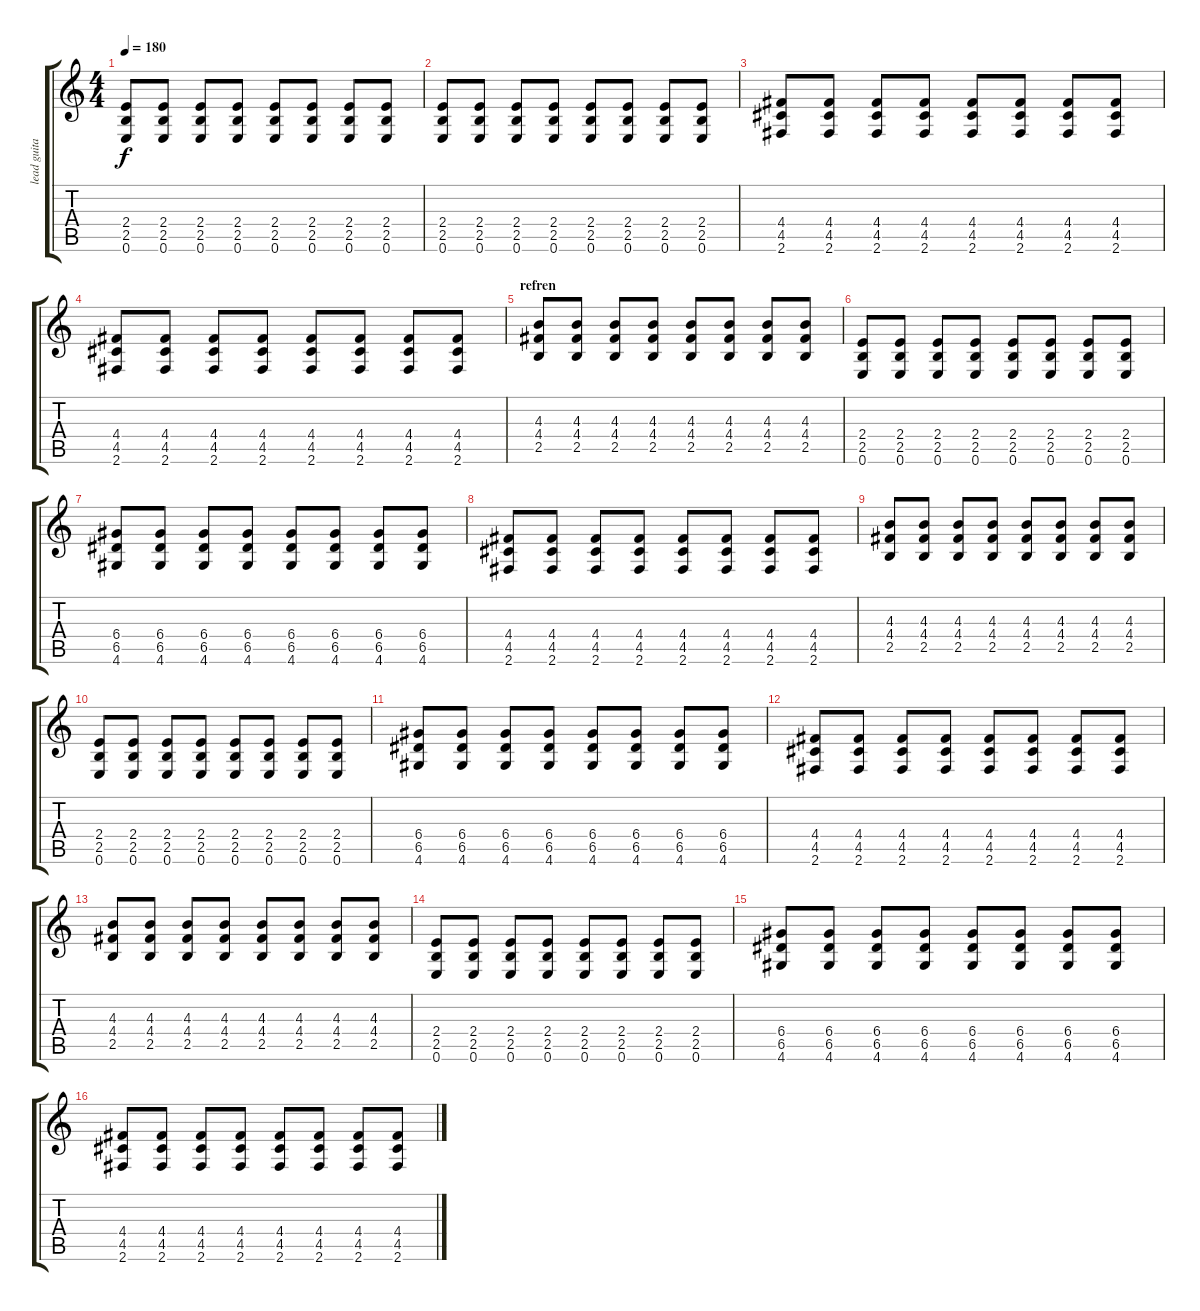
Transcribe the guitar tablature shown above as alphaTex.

\track ("lead guitar" "lead guita") {instrument overdrivenguitar}
\staff {score tabs}
\tuning (E4 B3 G3 D3 A2 E2) {hide}
\ts (4 4)
\tempo 180
\clef g2
\ks c
(2.4 2.5 0.6).8{dy f} (2.4 2.5 0.6).8 (2.4 2.5 0.6).8 (2.4 2.5 0.6).8 (2.4 2.5 0.6).8 (2.4 2.5 0.6).8 (2.4 2.5 0.6).8 (2.4 2.5 0.6).8 |
(2.4 2.5 0.6).8 (2.4 2.5 0.6).8 (2.4 2.5 0.6).8 (2.4 2.5 0.6).8 (2.4 2.5 0.6).8 (2.4 2.5 0.6).8 (2.4 2.5 0.6).8 (2.4 2.5 0.6).8 |
(4.4 4.5 2.6).8 (4.4 4.5 2.6).8 (4.4 4.5 2.6).8 (4.4 4.5 2.6).8 (4.4 4.5 2.6).8 (4.4 4.5 2.6).8 (4.4 4.5 2.6).8 (4.4 4.5 2.6).8 |
(4.4 4.5 2.6).8 (4.4 4.5 2.6).8 (4.4 4.5 2.6).8 (4.4 4.5 2.6).8 (4.4 4.5 2.6).8 (4.4 4.5 2.6).8 (4.4 4.5 2.6).8 (4.4 4.5 2.6).8 |
\section ("" "refren")
(4.3 4.4 2.5).8 (4.3 4.4 2.5).8 (4.3 4.4 2.5).8 (4.3 4.4 2.5).8 (4.3 4.4 2.5).8 (4.3 4.4 2.5).8 (4.3 4.4 2.5).8 (4.3 4.4 2.5).8 |
(2.4 2.5 0.6).8 (2.4 2.5 0.6).8 (2.4 2.5 0.6).8 (2.4 2.5 0.6).8 (2.4 2.5 0.6).8 (2.4 2.5 0.6).8 (2.4 2.5 0.6).8 (2.4 2.5 0.6).8 |
(6.4 6.5 4.6).8 (6.4 6.5 4.6).8 (6.4 6.5 4.6).8 (6.4 6.5 4.6).8 (6.4 6.5 4.6).8 (6.4 6.5 4.6).8 (6.4 6.5 4.6).8 (6.4 6.5 4.6).8 |
(4.4 4.5 2.6).8 (4.4 4.5 2.6).8 (4.4 4.5 2.6).8 (4.4 4.5 2.6).8 (4.4 4.5 2.6).8 (4.4 4.5 2.6).8 (4.4 4.5 2.6).8 (4.4 4.5 2.6).8 |
(4.3 4.4 2.5).8 (4.3 4.4 2.5).8 (4.3 4.4 2.5).8 (4.3 4.4 2.5).8 (4.3 4.4 2.5).8 (4.3 4.4 2.5).8 (4.3 4.4 2.5).8 (4.3 4.4 2.5).8 |
(2.4 2.5 0.6).8 (2.4 2.5 0.6).8 (2.4 2.5 0.6).8 (2.4 2.5 0.6).8 (2.4 2.5 0.6).8 (2.4 2.5 0.6).8 (2.4 2.5 0.6).8 (2.4 2.5 0.6).8 |
(6.4 6.5 4.6).8 (6.4 6.5 4.6).8 (6.4 6.5 4.6).8 (6.4 6.5 4.6).8 (6.4 6.5 4.6).8 (6.4 6.5 4.6).8 (6.4 6.5 4.6).8 (6.4 6.5 4.6).8 |
(4.4 4.5 2.6).8 (4.4 4.5 2.6).8 (4.4 4.5 2.6).8 (4.4 4.5 2.6).8 (4.4 4.5 2.6).8 (4.4 4.5 2.6).8 (4.4 4.5 2.6).8 (4.4 4.5 2.6).8 |
(4.3 4.4 2.5).8 (4.3 4.4 2.5).8 (4.3 4.4 2.5).8 (4.3 4.4 2.5).8 (4.3 4.4 2.5).8 (4.3 4.4 2.5).8 (4.3 4.4 2.5).8 (4.3 4.4 2.5).8 |
(2.4 2.5 0.6).8 (2.4 2.5 0.6).8 (2.4 2.5 0.6).8 (2.4 2.5 0.6).8 (2.4 2.5 0.6).8 (2.4 2.5 0.6).8 (2.4 2.5 0.6).8 (2.4 2.5 0.6).8 |
(6.4 6.5 4.6).8 (6.4 6.5 4.6).8 (6.4 6.5 4.6).8 (6.4 6.5 4.6).8 (6.4 6.5 4.6).8 (6.4 6.5 4.6).8 (6.4 6.5 4.6).8 (6.4 6.5 4.6).8 |
(4.4 4.5 2.6).8 (4.4 4.5 2.6).8 (4.4 4.5 2.6).8 (4.4 4.5 2.6).8 (4.4 4.5 2.6).8 (4.4 4.5 2.6).8 (4.4 4.5 2.6).8 (4.4 4.5 2.6).8
